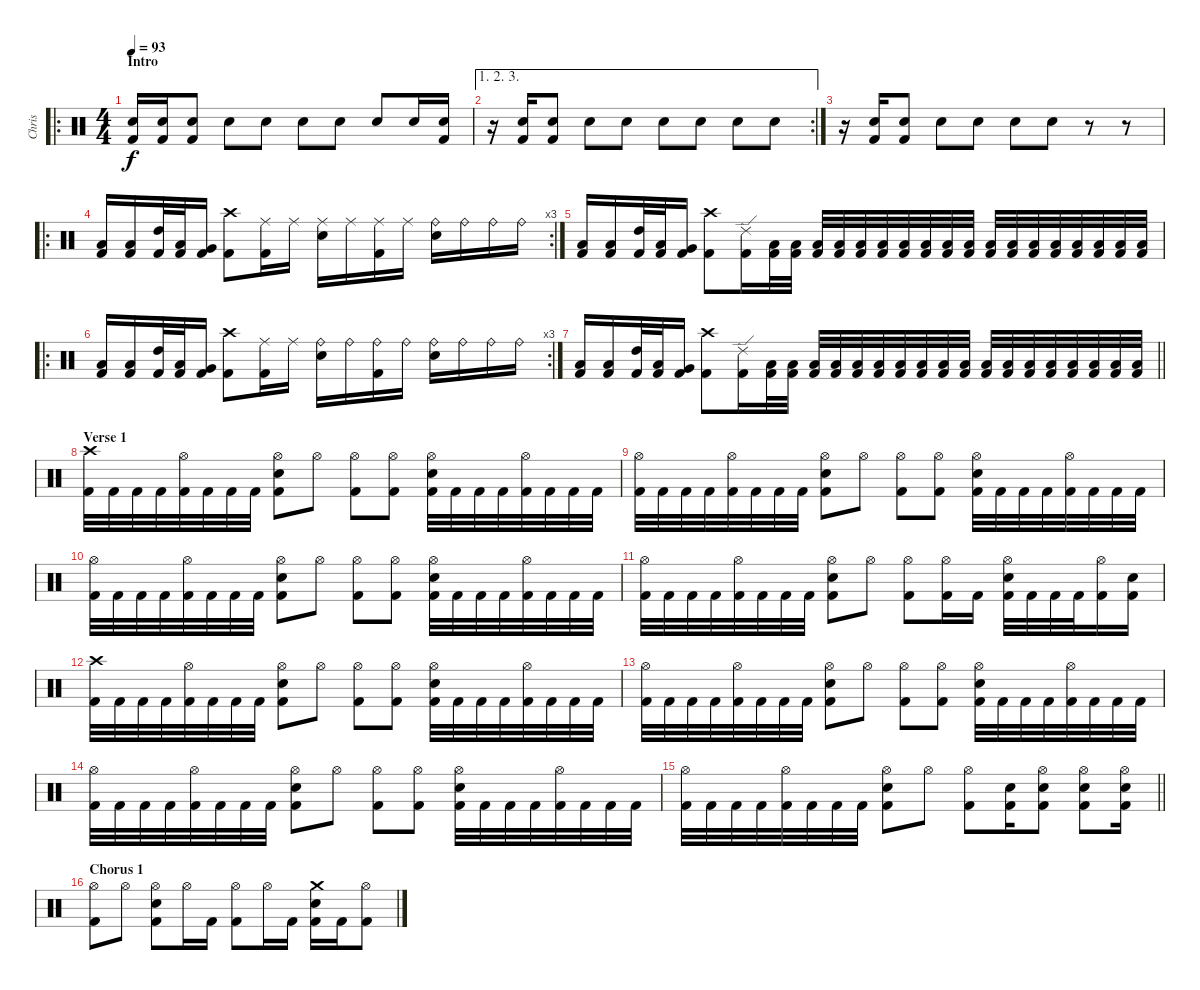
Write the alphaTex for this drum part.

\track ("Chris" "Chris") {instrument percussion}
\staff {score}
\articulation defaults
\ro
\ts (4 4)
\section ("" "Intro")
\tempo 93
\clef neutral
\ks c
("Electric Snare (hit)" "Kick (hit) 2").16{dy f} ("Electric Snare (hit)" "Kick (hit) 2").16 ("Electric Snare (hit)" "Kick (hit) 2").8 "Electric Snare (hit)".8 "Electric Snare (hit)".8 "Electric Snare (hit)".8 "Electric Snare (hit)".8 "Electric Snare (hit)".8 "Electric Snare (hit)".16 ("Electric Snare (hit)" "Kick (hit) 2").16 |
\ae (1 2 3)
\rc 2
r.16 ("Electric Snare (hit)" "Kick (hit) 2").16 ("Electric Snare (hit)" "Kick (hit) 2").8 "Electric Snare (hit)".8 "Electric Snare (hit)".8 "Electric Snare (hit)".8 "Electric Snare (hit)".8 "Electric Snare (hit)".8 "Electric Snare (hit)".8 |
r.16 ("Electric Snare (hit)" "Kick (hit) 2").16 ("Electric Snare (hit)" "Kick (hit) 2").8 "Electric Snare (hit)".8 "Electric Snare (hit)".8 "Electric Snare (hit)".8 "Electric Snare (hit)".8 r.8 r.8 |
\ro
\rc 3
("Low Tom (hit)" "Kick (hit) 2").16 ("Low Tom (hit)" "Kick (hit) 2").16 ("High Tom (hit)" "Kick (hit) 2").32 ("Low Tom (hit)" "Kick (hit) 2").32 ("Very Low Tom (hit)" "Kick (hit) 2").16 ("Crash high (hit)" "Kick (hit) 2").8 ("Ride (middle)" "Kick (hit) 2").16 "Ride (middle)".16 ("Ride (middle)" "Electric Snare (hit)").16 "Ride (middle)".16 ("Ride (middle)" "Kick (hit) 2").16 "Ride (middle)".16 ("Ride (bell)" "Electric Snare (hit)").16 "Ride (bell)".16 "Ride (bell)".16 "Ride (bell)".16 |
("Low Tom (hit)" "Kick (hit) 2").16 ("Low Tom (hit)" "Kick (hit) 2").16 ("High Tom (hit)" "Kick (hit) 2").32 ("Low Tom (hit)" "Kick (hit) 2").32 ("Very Low Tom (hit)" "Kick (hit) 2").16 ("Crash high (hit)" "Kick (hit) 2").8 ("Ride (edge) 2" "Kick (hit) 2").16 ("Low Tom (hit)" "Kick (hit) 2").32 ("Low Tom (hit)" "Kick (hit) 2").32 ("Low Tom (hit)" "Kick (hit) 2").32 ("Low Tom (hit)" "Kick (hit) 2").32 ("Low Tom (hit)" "Kick (hit) 2").32 ("Low Tom (hit)" "Kick (hit) 2").32 ("Low Tom (hit)" "Kick (hit) 2").32 ("Low Tom (hit)" "Kick (hit) 2").32 ("Low Tom (hit)" "Kick (hit) 2").32 ("Low Tom (hit)" "Kick (hit) 2").32 ("Low Tom (hit)" "Kick (hit) 2").32 ("Low Tom (hit)" "Kick (hit) 2").32 ("Low Tom (hit)" "Kick (hit) 2").32 ("Low Tom (hit)" "Kick (hit) 2").32 ("Low Tom (hit)" "Kick (hit) 2").32 ("Low Tom (hit)" "Kick (hit) 2").32 ("Low Tom (hit)" "Kick (hit) 2").32 ("Low Tom (hit)" "Kick (hit) 2").32 |
\ro
\rc 3
("Low Tom (hit)" "Kick (hit) 2").16 ("Low Tom (hit)" "Kick (hit) 2").16 ("High Tom (hit)" "Kick (hit) 2").32 ("Low Tom (hit)" "Kick (hit) 2").32 ("Very Low Tom (hit)" "Kick (hit) 2").16 ("Crash high (hit)" "Kick (hit) 2").8 ("Ride (middle)" "Kick (hit) 2").16 "Ride (middle)".16 ("Ride (bell)" "Electric Snare (hit)").16 "Ride (bell)".16 ("Ride (bell)" "Kick (hit) 2").16 "Ride (bell)".16 ("Ride (bell)" "Electric Snare (hit)").16 "Ride (bell)".16 "Ride (bell)".16 "Ride (bell)".16 |
\barLineRight lightlight
("Low Tom (hit)" "Kick (hit) 2").16 ("Low Tom (hit)" "Kick (hit) 2").16 ("High Tom (hit)" "Kick (hit) 2").32 ("Low Tom (hit)" "Kick (hit) 2").32 ("Very Low Tom (hit)" "Kick (hit) 2").16 ("Crash high (hit)" "Kick (hit) 2").8 ("Ride (edge) 2" "Kick (hit) 2").16 ("Low Tom (hit)" "Kick (hit) 2").32 ("Low Tom (hit)" "Kick (hit) 2").32 ("Low Tom (hit)" "Kick (hit) 2").32 ("Low Tom (hit)" "Kick (hit) 2").32 ("Low Tom (hit)" "Kick (hit) 2").32 ("Low Tom (hit)" "Kick (hit) 2").32 ("Low Tom (hit)" "Kick (hit) 2").32 ("Low Tom (hit)" "Kick (hit) 2").32 ("Low Tom (hit)" "Kick (hit) 2").32 ("Low Tom (hit)" "Kick (hit) 2").32 ("Low Tom (hit)" "Kick (hit) 2").32 ("Low Tom (hit)" "Kick (hit) 2").32 ("Low Tom (hit)" "Kick (hit) 2").32 ("Low Tom (hit)" "Kick (hit) 2").32 ("Low Tom (hit)" "Kick (hit) 2").32 ("Low Tom (hit)" "Kick (hit) 2").32 ("Low Tom (hit)" "Kick (hit) 2").32 ("Low Tom (hit)" "Kick (hit) 2").32 |
\section ("" "Verse 1")
("Crash high (hit)" "Kick (hit) 2").32 "Kick (hit) 2".32 "Kick (hit) 2".32 "Kick (hit) 2".32 ("Hi-Hat (open)" "Kick (hit) 2").32 "Kick (hit) 2".32 "Kick (hit) 2".32 "Kick (hit) 2".32 ("Hi-Hat (open)" "Electric Snare (hit)" "Kick (hit) 2").8 "Hi-Hat (open)".8 ("Hi-Hat (open)" "Kick (hit) 2").8 ("Hi-Hat (open)" "Kick (hit) 2").8 ("Hi-Hat (open)" "Electric Snare (hit)" "Kick (hit) 2").32 "Kick (hit) 2".32 "Kick (hit) 2".32 "Kick (hit) 2".32 ("Hi-Hat (open)" "Kick (hit) 2").32 "Kick (hit) 2".32 "Kick (hit) 2".32 "Kick (hit) 2".32 |
("Hi-Hat (open)" "Kick (hit) 2").32 "Kick (hit) 2".32 "Kick (hit) 2".32 "Kick (hit) 2".32 ("Hi-Hat (open)" "Kick (hit) 2").32 "Kick (hit) 2".32 "Kick (hit) 2".32 "Kick (hit) 2".32 ("Hi-Hat (open)" "Electric Snare (hit)" "Kick (hit) 2").8 "Hi-Hat (open)".8 ("Hi-Hat (open)" "Kick (hit) 2").8 ("Hi-Hat (open)" "Kick (hit) 2").8 ("Hi-Hat (open)" "Electric Snare (hit)" "Kick (hit) 2").32 "Kick (hit) 2".32 "Kick (hit) 2".32 "Kick (hit) 2".32 ("Hi-Hat (open)" "Kick (hit) 2").32 "Kick (hit) 2".32 "Kick (hit) 2".32 "Kick (hit) 2".32 |
("Hi-Hat (open)" "Kick (hit) 2").32 "Kick (hit) 2".32 "Kick (hit) 2".32 "Kick (hit) 2".32 ("Hi-Hat (open)" "Kick (hit) 2").32 "Kick (hit) 2".32 "Kick (hit) 2".32 "Kick (hit) 2".32 ("Hi-Hat (open)" "Electric Snare (hit)" "Kick (hit) 2").8 "Hi-Hat (open)".8 ("Hi-Hat (open)" "Kick (hit) 2").8 ("Hi-Hat (open)" "Kick (hit) 2").8 ("Hi-Hat (open)" "Electric Snare (hit)" "Kick (hit) 2").32 "Kick (hit) 2".32 "Kick (hit) 2".32 "Kick (hit) 2".32 ("Hi-Hat (open)" "Kick (hit) 2").32 "Kick (hit) 2".32 "Kick (hit) 2".32 "Kick (hit) 2".32 |
("Hi-Hat (open)" "Kick (hit) 2").32 "Kick (hit) 2".32 "Kick (hit) 2".32 "Kick (hit) 2".32 ("Hi-Hat (open)" "Kick (hit) 2").32 "Kick (hit) 2".32 "Kick (hit) 2".32 "Kick (hit) 2".32 ("Hi-Hat (open)" "Electric Snare (hit)" "Kick (hit) 2").8 "Hi-Hat (open)".8 ("Hi-Hat (open)" "Kick (hit) 2").8 ("Hi-Hat (open)" "Kick (hit) 2").16 "Kick (hit) 2".16 ("Hi-Hat (open)" "Electric Snare (hit)" "Kick (hit) 2").32 "Kick (hit) 2".32 "Kick (hit) 2".32 "Kick (hit) 2".32 ("Hi-Hat (open)" "Kick (hit) 2").16 ("Electric Snare (hit)" "Kick (hit) 2").16 |
("Crash high (hit)" "Kick (hit) 2").32 "Kick (hit) 2".32 "Kick (hit) 2".32 "Kick (hit) 2".32 ("Hi-Hat (open)" "Kick (hit) 2").32 "Kick (hit) 2".32 "Kick (hit) 2".32 "Kick (hit) 2".32 ("Hi-Hat (open)" "Electric Snare (hit)" "Kick (hit) 2").8 "Hi-Hat (open)".8 ("Hi-Hat (open)" "Kick (hit) 2").8 ("Hi-Hat (open)" "Kick (hit) 2").8 ("Hi-Hat (open)" "Electric Snare (hit)" "Kick (hit) 2").32 "Kick (hit) 2".32 "Kick (hit) 2".32 "Kick (hit) 2".32 ("Hi-Hat (open)" "Kick (hit) 2").32 "Kick (hit) 2".32 "Kick (hit) 2".32 "Kick (hit) 2".32 |
("Hi-Hat (open)" "Kick (hit) 2").32 "Kick (hit) 2".32 "Kick (hit) 2".32 "Kick (hit) 2".32 ("Hi-Hat (open)" "Kick (hit) 2").32 "Kick (hit) 2".32 "Kick (hit) 2".32 "Kick (hit) 2".32 ("Hi-Hat (open)" "Electric Snare (hit)" "Kick (hit) 2").8 "Hi-Hat (open)".8 ("Hi-Hat (open)" "Kick (hit) 2").8 ("Hi-Hat (open)" "Kick (hit) 2").8 ("Hi-Hat (open)" "Electric Snare (hit)" "Kick (hit) 2").32 "Kick (hit) 2".32 "Kick (hit) 2".32 "Kick (hit) 2".32 ("Hi-Hat (open)" "Kick (hit) 2").32 "Kick (hit) 2".32 "Kick (hit) 2".32 "Kick (hit) 2".32 |
("Hi-Hat (open)" "Kick (hit) 2").32 "Kick (hit) 2".32 "Kick (hit) 2".32 "Kick (hit) 2".32 ("Hi-Hat (open)" "Kick (hit) 2").32 "Kick (hit) 2".32 "Kick (hit) 2".32 "Kick (hit) 2".32 ("Hi-Hat (open)" "Electric Snare (hit)" "Kick (hit) 2").8 "Hi-Hat (open)".8 ("Hi-Hat (open)" "Kick (hit) 2").8 ("Hi-Hat (open)" "Kick (hit) 2").8 ("Hi-Hat (open)" "Electric Snare (hit)" "Kick (hit) 2").32 "Kick (hit) 2".32 "Kick (hit) 2".32 "Kick (hit) 2".32 ("Hi-Hat (open)" "Kick (hit) 2").32 "Kick (hit) 2".32 "Kick (hit) 2".32 "Kick (hit) 2".32 |
\barLineRight lightlight
("Hi-Hat (open)" "Kick (hit) 2").32 "Kick (hit) 2".32 "Kick (hit) 2".32 "Kick (hit) 2".32 ("Hi-Hat (open)" "Kick (hit) 2").32 "Kick (hit) 2".32 "Kick (hit) 2".32 "Kick (hit) 2".32 ("Hi-Hat (open)" "Electric Snare (hit)" "Kick (hit) 2").8 "Hi-Hat (open)".8 ("Hi-Hat (open)" "Kick (hit) 2").8 ("Electric Snare (hit)" "Kick (hit) 2").16 ("Hi-Hat (open)" "Electric Snare (hit)" "Kick (hit) 2").8 ("Hi-Hat (open)" "Electric Snare (hit)" "Kick (hit) 2").8 ("Hi-Hat (open)" "Electric Snare (hit)" "Kick (hit) 2").16 |
\section ("" "Chorus 1")
("Hi-Hat (open)" "Kick (hit) 2").8 "Hi-Hat (open)".8 ("Hi-Hat (open)" "Electric Snare (hit)" "Kick (hit) 2").8 "Hi-Hat (open)".16 "Kick (hit) 2".16 ("Hi-Hat (open)" "Kick (hit) 2").8 "Hi-Hat (open)".16 "Kick (hit) 2".16 ("Crash medium (hit)" "Electric Snare (hit)" "Kick (hit) 2").16 "Kick (hit) 2".16 ("Hi-Hat (open)" "Kick (hit) 2").8
